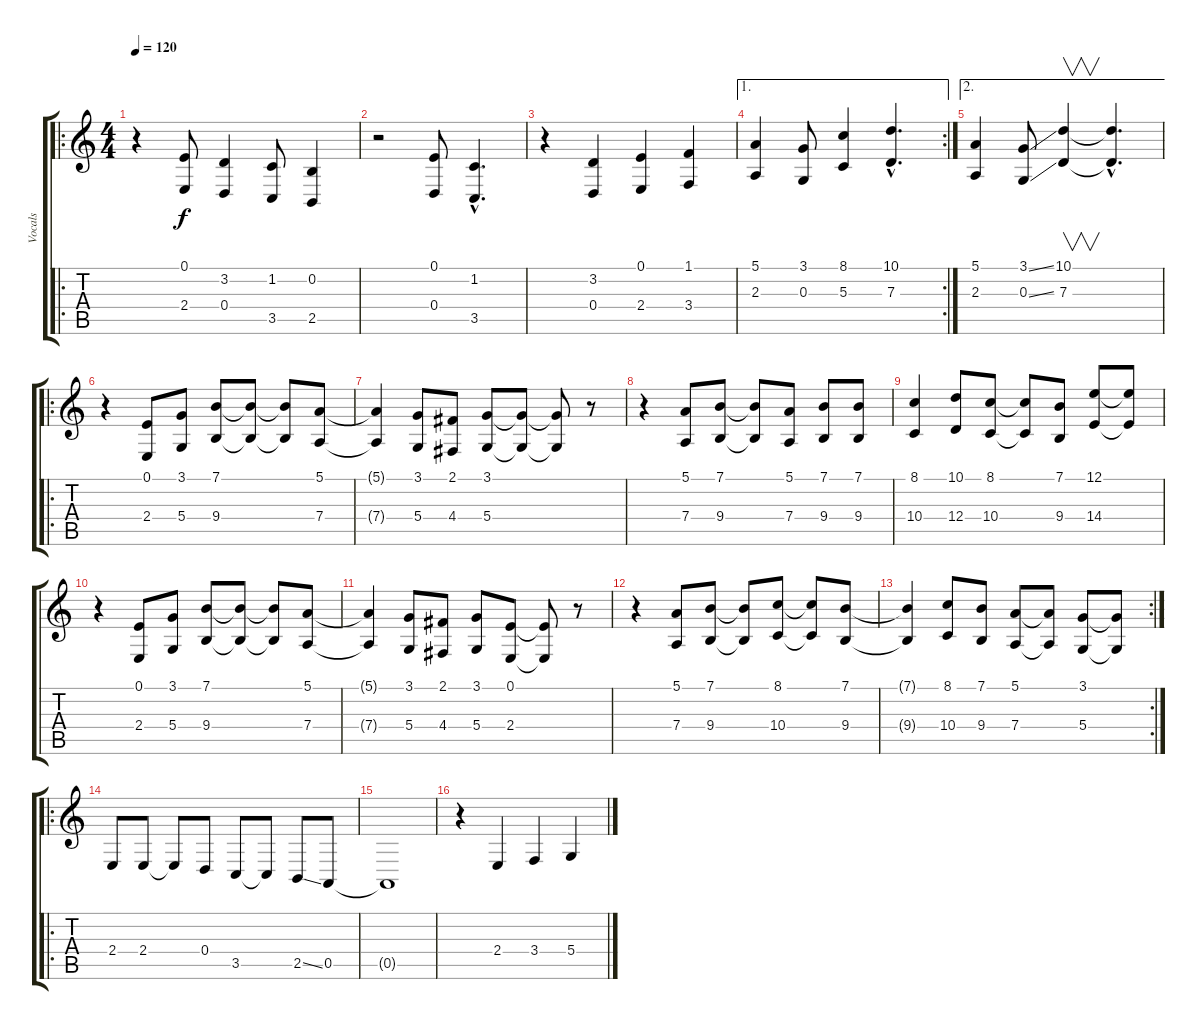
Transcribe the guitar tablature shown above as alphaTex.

\track ("Vocals" "Vocals") {instrument lead2sawtooth}
\staff {score tabs}
\tuning (E4 B3 G3 D3 A2 E2) {hide}
\ro
\ts (4 4)
\tempo 120
\clef g2
\ks c
r.4{dy f} (0.1 2.4).8 (3.2 0.4).4 (1.2 3.5).8 (0.2 2.5).4 |
r.2 (0.1 0.4).8 (1.2{hac} 3.5{hac}).4{d} |
r.4 (3.2 0.4).4 (0.1 2.4).4 (1.1 3.4).4 |
\ae 1
\rc 2
(5.1 2.3).4 (3.1 0.3).8 (8.1 5.3).4 (10.1{hac} 7.3{hac}).4{d} |
\ae 2
(5.1 2.3).4 (3.1{ss} 0.3{ss}).8 (10.1 7.3).4{v} (10.1{hac t} 7.3{hac t}).4{d} |
\ro
r.4 (0.1 2.4).8 (3.1 5.4).8 (7.1 9.4).8 (7.1{t} 9.4{t}).8 (7.1{t} 9.4{t}).8 (5.1 7.4).8 |
(5.1{t} 7.4{t}).4 (3.1 5.4).8 (2.1 4.4).8 (3.1 5.4).8 (3.1{t} 5.4{t}).8 (3.1{t} 5.4{t}).8 r.8 |
r.4 (5.1 7.4).8 (7.1 9.4).8 (7.1{t} 9.4{t}).8 (5.1 7.4).8 (7.1 9.4).8 (7.1 9.4).8 |
(8.1 10.4).4 (10.1 12.4).8 (8.1 10.4).8 (8.1{t} 10.4{t}).8 (7.1 9.4).8 (12.1 14.4).8 (12.1{t} 14.4{t}).8 |
r.4 (0.1 2.4).8 (3.1 5.4).8 (7.1 9.4).8 (7.1{t} 9.4{t}).8 (7.1{t} 9.4{t}).8 (5.1 7.4).8 |
(5.1{t} 7.4{t}).4 (3.1 5.4).8 (2.1 4.4).8 (3.1 5.4).8 (0.1 2.4).8 (0.1{t} 2.4{t}).8 r.8 |
r.4 (5.1 7.4).8 (7.1 9.4).8 (7.1{t} 9.4{t}).8 (8.1 10.4).8 (8.1{t} 10.4{t}).8 (7.1 9.4).8 |
\rc 2
(7.1{t} 9.4{t}).4 (8.1 10.4).8 (7.1 9.4).8 (5.1 7.4).8 (5.1{t} 7.4{t}).8 (3.1 5.4).8 (3.1{t} 5.4{t}).8 |
\ro
2.4.8 2.4.8 2.4{t}.8 0.4.8 3.5.8 3.5{t}.8 2.5{ss}.8 0.5.8 |
0.5{t}.1 |
r.4 2.4.4 3.4.4 5.4.4
